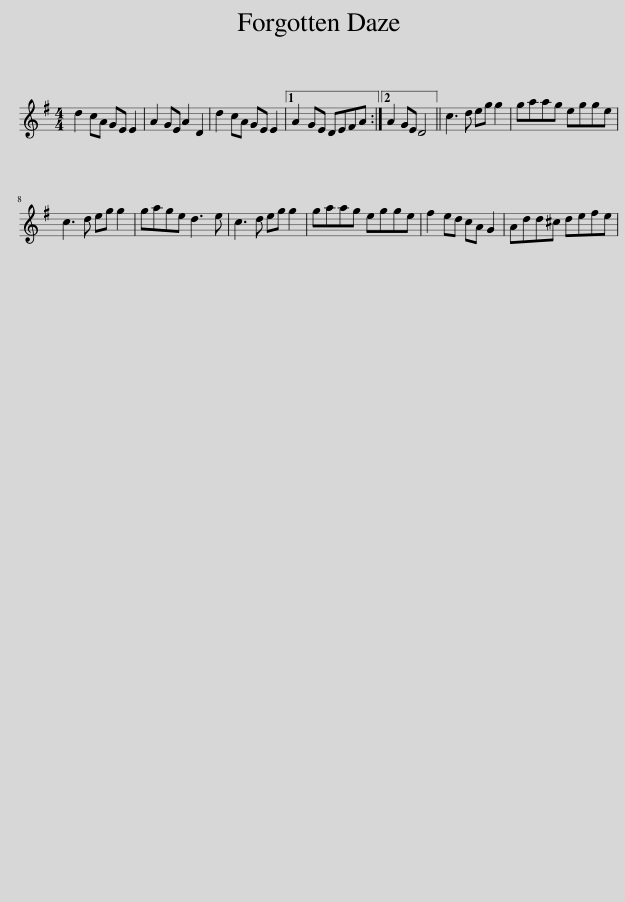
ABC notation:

X:1
L:1/8
M:4/4
I:linebreak $
K:G
V:1 treble
V:1
 d2 cA GE E2 | A2 GE A2 D2 | d2 cA GE E2 |1 A2 GE DEFA :|2 A2 GE D4 || %5
 c3 d eg g2 | gaag egge |$ c3 d eg g2 | gage d3 e | c3 d eg g2 | %10
 gaag egge | f2 ed cA G2 | Add^c defe | %13
